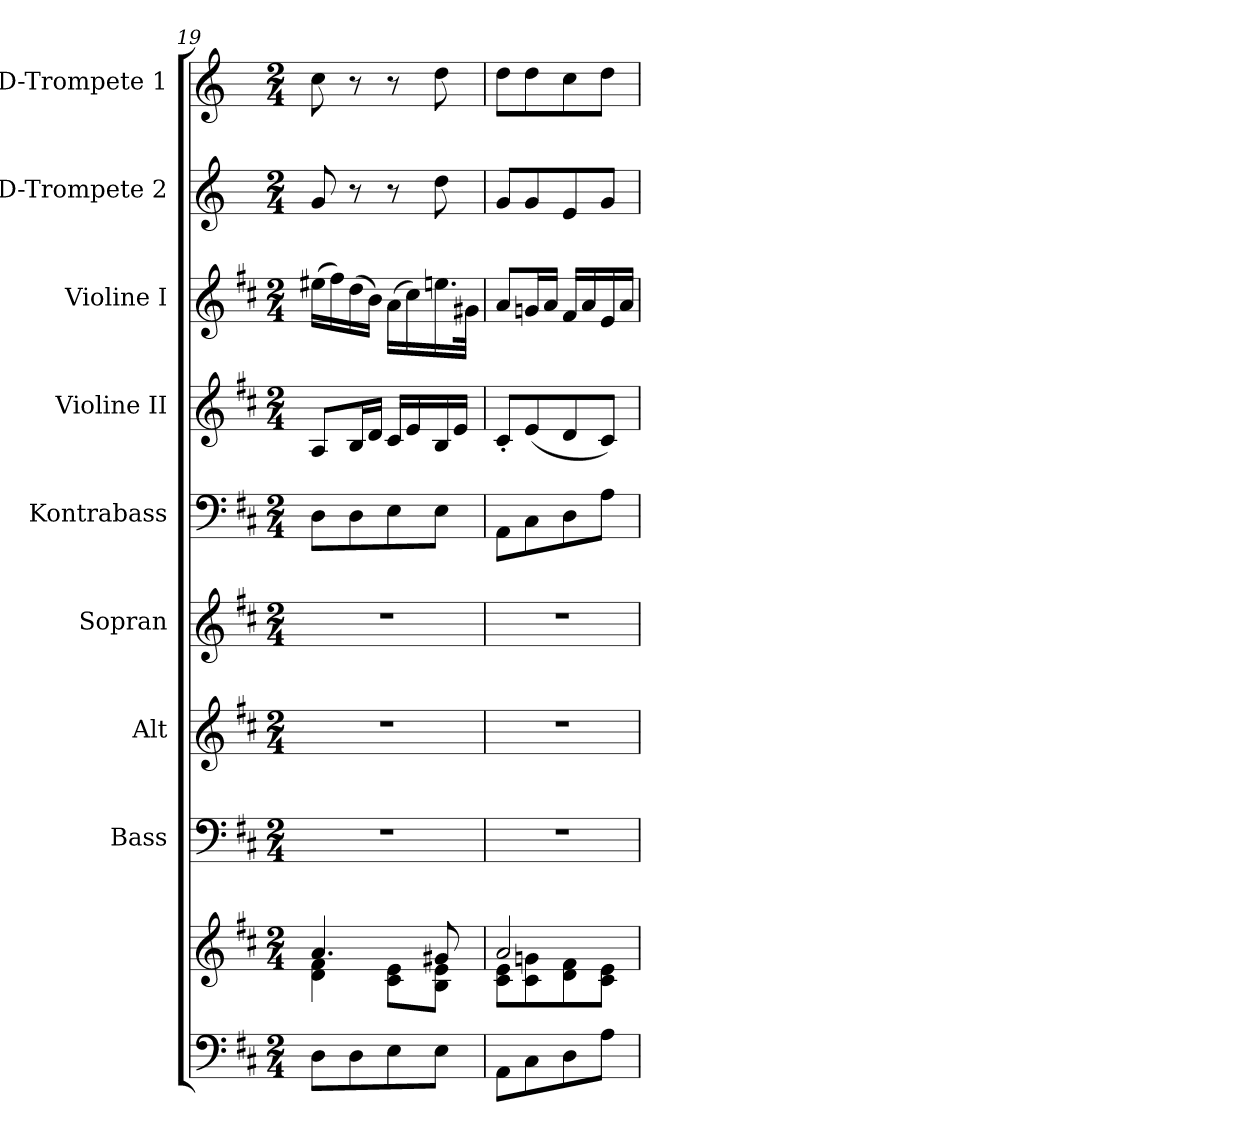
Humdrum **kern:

**kern	**kern	**kern	**kern	**kern	**kern	**kern	**kern	**kern	**kern
*part9	*part9	*part8	*part7	*part6	*part5	*part4	*part3	*part2	*part1
*staff10	*staff9	*staff8	*staff7	*staff6	*staff5	*staff4	*staff3	*staff2	*staff1
*	*	*I"Bass	*I"Alt	*I"Sopran	*I"Kontrabass	*I"Violine II	*I"Violine I	*I"D-Trompete 2	*I"D-Trompete 1
*	*	*I'B.	*I'A.	*I'S.	*I'Kb.	*I'Vl. II	*I'Vl. I	*I'D Trp. 2	*I'D Trp. 1
*clefF4	*clefG2	*clefF4	*clefG2	*clefG2	*clefF4	*clefG2	*clefG2	*clefG2	*clefG2
*	*	*	*	*	*ITrd7c12	*	*	*ITrd-1c-2	*ITrd-1c-2
*k[f#c#]	*k[f#c#]	*k[f#c#]	*k[f#c#]	*k[f#c#]	*k[f#c#]	*k[f#c#]	*k[f#c#]	*k[f#c#]	*k[f#c#]
*D:	*D:	*D:	*D:	*D:	*D:	*D:	*D:	*D:	*D:
*M2/4	*M2/4	*M2/4	*M2/4	*M2/4	*M2/4	*M2/4	*M2/4	*M2/4	*M2/4
=19	=19	=19	=19	=19	=19	=19	=19	=19	=19
*	*^	*	*	*	*	*	*	*	*
8D\L	4.a/	4d\ 4f#\	2r	2r	2r	8DD\L	8A/L	(>16ee#X\LL	8a/	8dd\
.	.	.	.	.	.	.	.	16ff#\)	.	.
8D\	.	.	.	.	.	8DD\	16B/L	(>16dd\	8r	8r
.	.	.	.	.	.	.	16d/JJ	16b\JJ)	.	.
8E\	.	8c#\ 8e\L	.	.	.	8EE\	16c#/LL	(>16a\LL	8r	8r
.	.	.	.	.	.	.	16e/	16cc#\)	.	.
8E\J	8g#X/	8B\ 8e\J	.	.	.	8EE\J	16B/	16.een\	8ee\	8ee\
.	.	.	.	.	.	.	16e/JJ	.	.	.
.	.	.	.	.	.	.	.	32g#X\JJk	.	.
=20	=20	=20	=20	=20	=20	=20	=20	=20	=20	=20
8AA\L	2a/	8c#\ 8e\L	2r	2r	2r	8AAA\L	8c#'</L	8a/L	8a/L	8ee\L
8C#\	.	8c#\ 8gn\	.	.	.	8CC#\	(<8e/	16gn/L	8a/	8ee\
.	.	.	.	.	.	.	.	16a/JJ	.	.
8D\	.	8d\ 8f#\	.	.	.	8DD\	8d/	16f#/LL	8f#/	8dd\
.	.	.	.	.	.	.	.	16a/	.	.
8A\J	.	8c#\ 8e\J	.	.	.	8AA\J	8c#/J)	16e/	8a/J	8ee\J
.	.	.	.	.	.	.	.	16a/JJ	.	.
*	*v	*v	*	*	*	*	*	*	*	*
=	=	=	=	=	=	=	=	=	=
*-	*-	*-	*-	*-	*-	*-	*-	*-	*-
